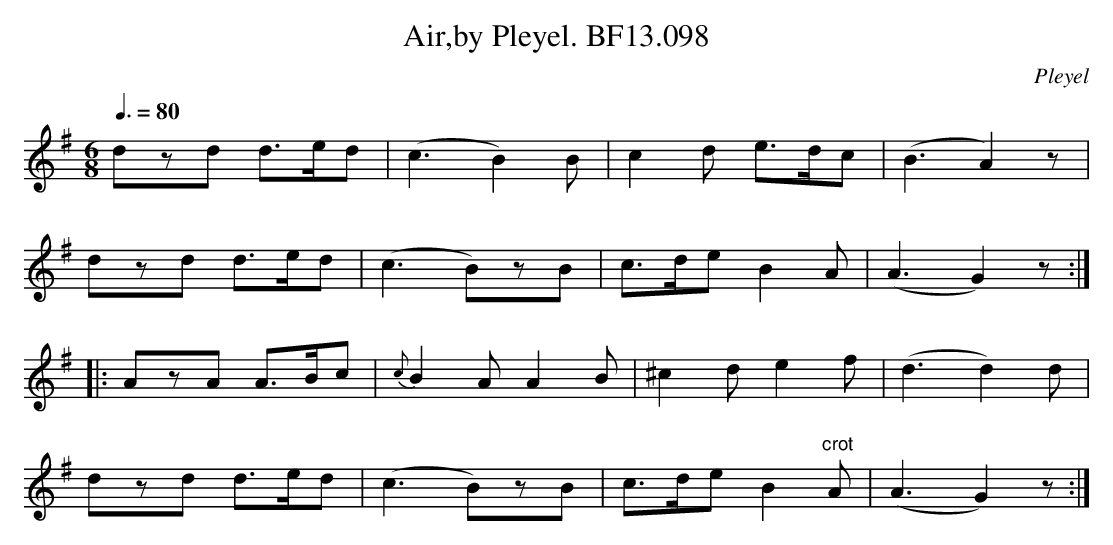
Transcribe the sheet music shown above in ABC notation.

X:1
T:Air,by Pleyel. BF13.098
M:6/8
L:1/8
Q:3/8=80
C:Pleyel
K:G major
dzd d>ed|(c3B2)B|c2d e>dc|(B3A2)z|
dzd d>ed|(c3B)zB|c>deB2A|(A3G2)z:|
|:AzA A>Bc|{c}B2AA2B|^c2de2f|(d3d2)d|
dzd d>ed|(c3B)zB|c>de B2"^crot"A|(A3G2)z:|
